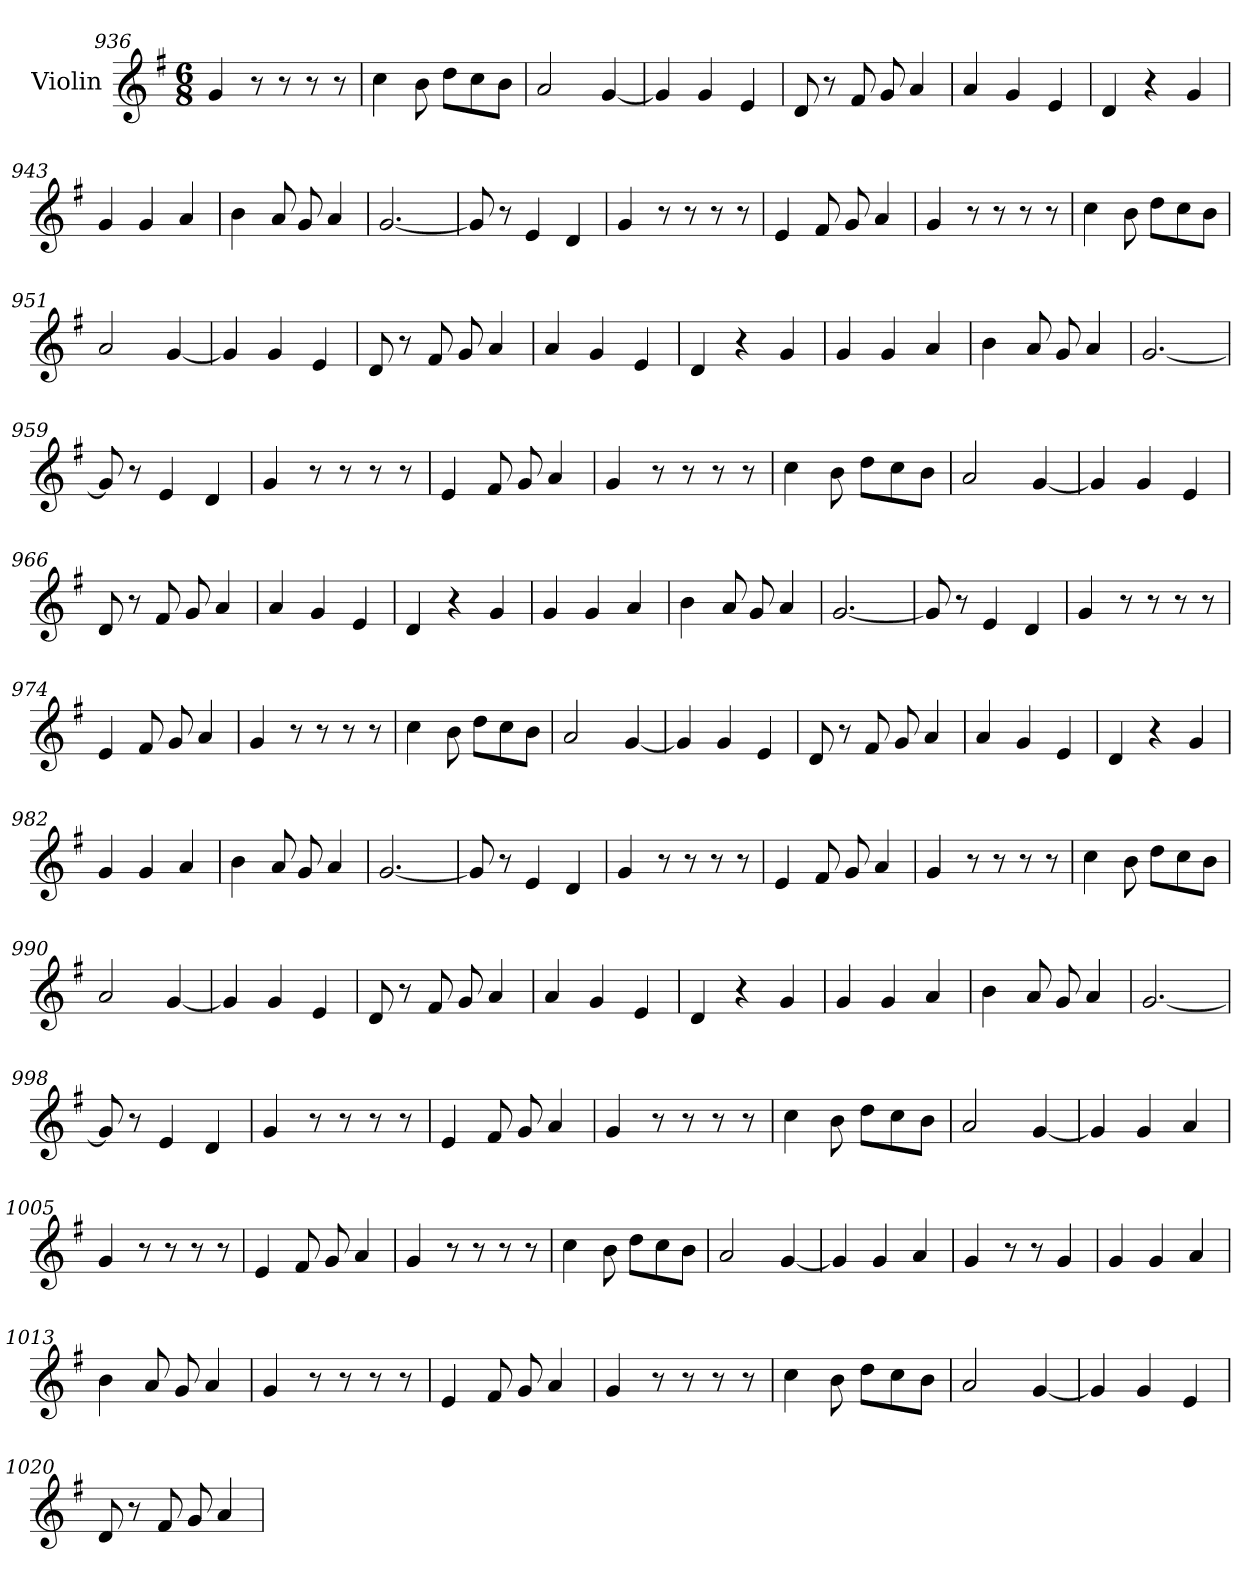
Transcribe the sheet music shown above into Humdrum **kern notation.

**kern
*part1
*staff1
*I"Violin
*clefG2
*k[f#]
*G:
*M6/8
=936
4g/
8r
8r
8r
8r
=937
4cc\
8b\
8dd\L
8cc\
8b\J
=938
2a/
[4g/
=939
4g/]
4g/
4e/
!!LO:LB:g=z
=940
8d/
8r
8f#/
8g/
4a/
=941
4a/
4g/
4e/
=942
4d/
4r
4g/
=943
4g/
4g/
4a/
=944
4b\
8a/
8g/
4a/
=945
[2.g/
=946
8g/]
8r
4e/
4d/
!!LO:LB:g=z
=947
4g/
8r
8r
8r
8r
=948
4e/
8f#/
8g/
4a/
=949
4g/
8r
8r
8r
8r
=950
4cc\
8b\
8dd\L
8cc\
8b\J
=951
2a/
[4g/
=952
4g/]
4g/
4e/
!!LO:LB:g=z
=953
8d/
8r
8f#/
8g/
4a/
=954
4a/
4g/
4e/
=955
4d/
4r
4g/
=956
4g/
4g/
4a/
=957
4b\
8a/
8g/
4a/
=958
[2.g/
=959
8g/]
8r
4e/
4d/
!!LO:LB:g=z
=960
4g/
8r
8r
8r
8r
=961
4e/
8f#/
8g/
4a/
=962
4g/
8r
8r
8r
8r
=963
4cc\
8b\
8dd\L
8cc\
8b\J
=964
2a/
[4g/
=965
4g/]
4g/
4e/
!!LO:PB:g=z
=966
8d/
8r
8f#/
8g/
4a/
=967
4a/
4g/
4e/
=968
4d/
4r
4g/
=969
4g/
4g/
4a/
=970
4b\
8a/
8g/
4a/
=971
[2.g/
=972
8g/]
8r
4e/
4d/
!!LO:LB:g=z
=973
4g/
8r
8r
8r
8r
=974
4e/
8f#/
8g/
4a/
=975
4g/
8r
8r
8r
8r
=976
4cc\
8b\
8dd\L
8cc\
8b\J
=977
2a/
[4g/
=978
4g/]
4g/
4e/
!!LO:LB:g=z
=979
8d/
8r
8f#/
8g/
4a/
=980
4a/
4g/
4e/
=981
4d/
4r
4g/
=982
4g/
4g/
4a/
=983
4b\
8a/
8g/
4a/
=984
[2.g/
=985
8g/]
8r
4e/
4d/
!!LO:LB:g=z
=986
4g/
8r
8r
8r
8r
=987
4e/
8f#/
8g/
4a/
=988
4g/
8r
8r
8r
8r
=989
4cc\
8b\
8dd\L
8cc\
8b\J
=990
2a/
[4g/
=991
4g/]
4g/
4e/
!!LO:LB:g=z
=992
8d/
8r
8f#/
8g/
4a/
=993
4a/
4g/
4e/
=994
4d/
4r
4g/
=995
4g/
4g/
4a/
=996
4b\
8a/
8g/
4a/
=997
[2.g/
=998
8g/]
8r
4e/
4d/
!!LO:LB:g=z
=999
4g/
8r
8r
8r
8r
=1000
4e/
8f#/
8g/
4a/
=1001
4g/
8r
8r
8r
8r
=1002
4cc\
8b\
8dd\L
8cc\
8b\J
=1003
2a/
[4g/
=1004
4g/]
4g/
4a/
=1005
4g/
8r
8r
8r
8r
!!LO:LB:g=z
=1006
4e/
8f#/
8g/
4a/
=1007
4g/
8r
8r
8r
8r
=1008
4cc\
8b\
8dd\L
8cc\
8b\J
=1009
2a/
[4g/
=1010
4g/]
4g/
4a/
=1011
4g/
8r
8r
4g/
=1012
4g/
4g/
4a/
!!LO:LB:g=z
=1013
4b\
8a/
8g/
4a/
=1014
4g/
8r
8r
8r
8r
=1015
4e/
8f#/
8g/
4a/
=1016
4g/
8r
8r
8r
8r
=1017
4cc\
8b\
8dd\L
8cc\
8b\J
=1018
2a/
[4g/
=1019
4g/]
4g/
4e/
!!LO:PB:g=z
=1020
8d/
8r
8f#/
8g/
4a/
=
*-
